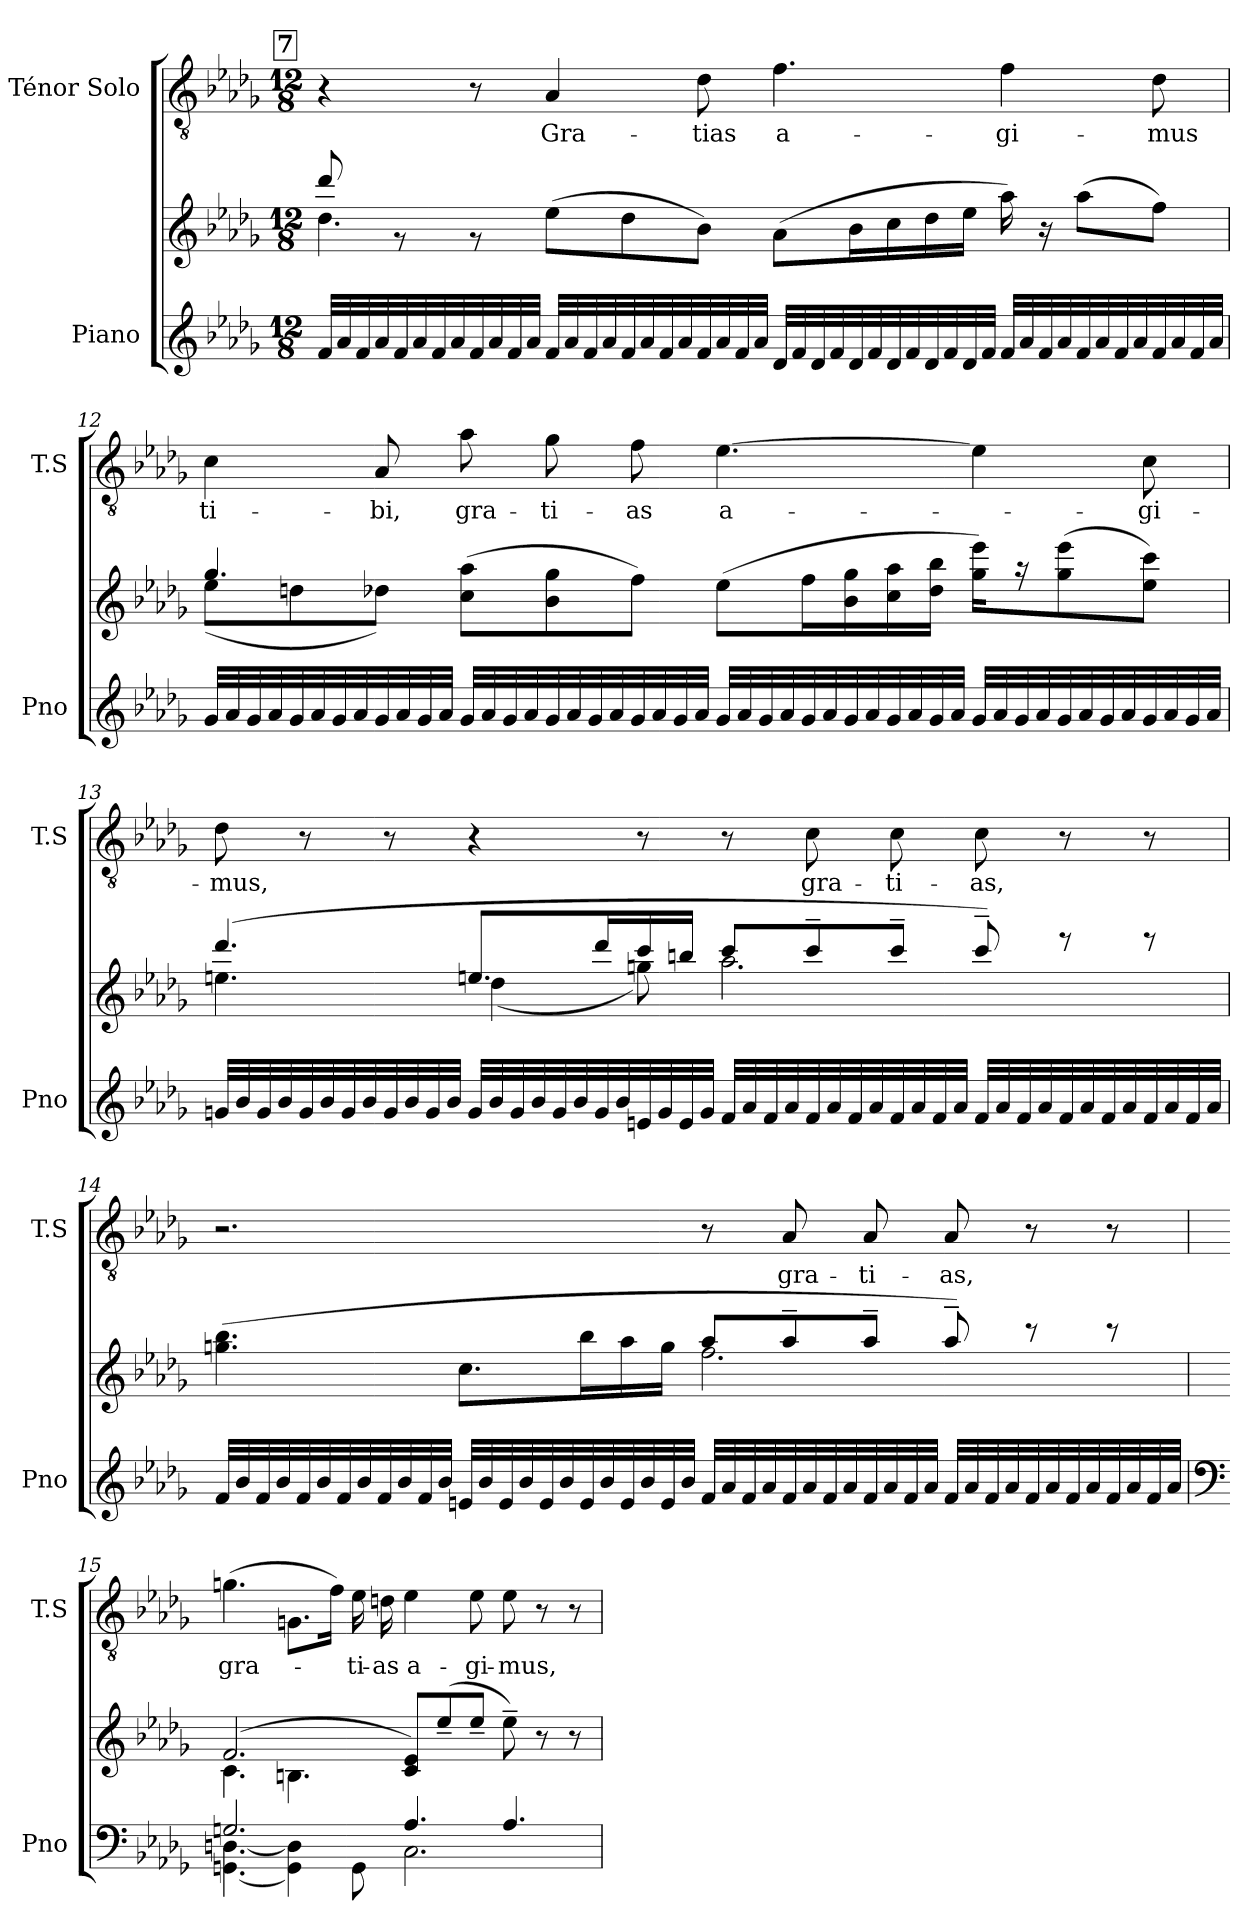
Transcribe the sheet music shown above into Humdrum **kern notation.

**kern	**kern	**kern	**text
*part2	*part2	*part1	*part1
*staff3	*staff2	*staff1	*staff1
*I"Piano	*	*I"Ténor Solo	*
*I'Pno	*	*I'T.S	*
!!LO:LB:g=z
*clefG2	*clefG2	*clefGv2	*
*k[b-e-a-d-g-]	*k[b-e-a-d-g-]	*k[b-e-a-d-g-]	*
*M12/8	*M12/8	*M12/8	*
!!LO:REH:place=s1:a:B:fs=14:t=7
=11	=11	=11	=11
*	*^	*	*
32f/LLL	4.dd-\	8ddd-/	4r	.
32a-/	.	.	.	.
32f/	.	.	.	.
32a-/	.	.	.	.
32f/	.	8r	.	.
32a-/	.	.	.	.
32f/	.	.	.	.
32a-/	.	.	.	.
32f/	.	8r	8r	.
32a-/	.	.	.	.
32f/	.	.	.	.
32a-/JJJ	.	.	.	.
!	!	!	!	!LO:LY:b
32f/LLL	(>8ee-\L	1ryy	4A-/	Gra-
32a-/	.	.	.	.
32f/	.	.	.	.
32a-/	.	.	.	.
32f/	8dd-\	.	.	.
32a-/	.	.	.	.
32f/	.	.	.	.
32a-/	.	.	.	.
!	!	!	!	!LO:LY:b
32f/	8b-\J)	.	8d-\	-tias
32a-/	.	.	.	.
32f/	.	.	.	.
32a-/JJJ	.	.	.	.
!	!	!	!	!LO:LY:b
32d-/LLL	(>8a-\L	.	4.f\	a-
32f/	.	.	.	.
32d-/	.	.	.	.
32f/	.	.	.	.
32d-/	16b-\L	.	.	.
32f/	.	.	.	.
32d-/	16cc\	.	.	.
32f/	.	.	.	.
32d-/	16dd-\	.	.	.
32f/	.	.	.	.
32d-/	16ee-\JJ	.	.	.
32f/JJJ	.	.	.	.
!	!	!	!	!LO:LY:b
32f/LLL	16aa-\)	.	4f\	-gi-
32a-/	.	.	.	.
32f/	16r	.	.	.
32a-/	.	.	.	.
32f/	(>8aa-\L	.	.	.
32a-/	.	.	.	.
32f/	.	.	.	.
32a-/	.	.	.	.
!	!	!	!	!LO:LY:b
32f/	8ff\J)	8ryy	8d-\	-mus
32a-/	.	.	.	.
32f/	.	.	.	.
32a-/JJJ	.	.	.	.
!!LO:LB:g=z
=12	=12	=12	=12	=12
!	!	!	!	!LO:LY:b
32g-/LLL	4.gg-/	(<8ee-\L	4c\	ti-
32a-/	.	.	.	.
32g-/	.	.	.	.
32a-/	.	.	.	.
32g-/	.	8ddn\	.	.
32a-/	.	.	.	.
32g-/	.	.	.	.
32a-/	.	.	.	.
!	!	!	!	!LO:LY:b
32g-/	.	8dd-X\J)	8A-/	-bi,
32a-/	.	.	.	.
32g-/	.	.	.	.
32a-/JJJ	.	.	.	.
!	!	!	!	!LO:LY:b
32g-/LLL	(>8cc\ 8aa-\L	1ryy	8a-\	gra-
32a-/	.	.	.	.
32g-/	.	.	.	.
32a-/	.	.	.	.
!	!	!	!	!LO:LY:b
32g-/	8b-\ 8gg-\	.	8g-\	-ti-
32a-/	.	.	.	.
32g-/	.	.	.	.
32a-/	.	.	.	.
!	!	!	!	!LO:LY:b
32g-/	8ff\J)	.	8f\	-as
32a-/	.	.	.	.
32g-/	.	.	.	.
32a-/JJJ	.	.	.	.
!	!	!	!	!LO:LY:b
32g-/LLL	(>8ee-\L	.	[4.e-\	a-
32a-/	.	.	.	.
32g-/	.	.	.	.
32a-/	.	.	.	.
32g-/	16ff\L	.	.	.
32a-/	.	.	.	.
32g-/	16b-\ 16gg-\	.	.	.
32a-/	.	.	.	.
32g-/	16cc\ 16aa-\	.	.	.
32a-/	.	.	.	.
32g-/	16dd-\ 16bb-\JJ	.	.	.
32a-/JJJ	.	.	.	.
32g-/LLL	16gg-\ 16eee-\KL)	.	4e-\]	.
32a-/	.	.	.	.
32g-/	16r	.	.	.
32a-/	.	.	.	.
32g-/	(>8gg-\ 8eee-\	.	.	.
32a-/	.	.	.	.
32g-/	.	.	.	.
32a-/	.	.	.	.
!	!	!	!	!LO:LY:b
32g-/	8ee-\ 8ccc\J)	8ryy	8c\	-gi-
32a-/	.	.	.	.
32g-/	.	.	.	.
32a-/JJJ	.	.	.	.
!!LO:PB:g=z
=13	=13	=13	=13	=13
!	!	!	!	!LO:LY:b
32gn/LLL	(>4.ddd-/	4.een\	8d-\	-mus,
32b-/	.	.	.	.
32g/	.	.	.	.
32b-/	.	.	.	.
32g/	.	.	8r	.
32b-/	.	.	.	.
32g/	.	.	.	.
32b-/	.	.	.	.
32g/	.	.	8r	.
32b-/	.	.	.	.
32g/	.	.	.	.
32b-/JJJ	.	.	.	.
32g/LLL	8.een/L	(<4dd-\	4r	.
32b-/	.	.	.	.
32g/	.	.	.	.
32b-/	.	.	.	.
32g/	.	.	.	.
32b-/	.	.	.	.
32g/	16ddd-/L	.	.	.
32b-/	.	.	.	.
32en/	16ccc/	8ggn\)	8r	.
32g/	.	.	.	.
32e/	16bbn/JJ	.	.	.
32g/JJJ	.	.	.	.
32f/LLL	8ccc/L	2.aa-\	8r	.
32a-/	.	.	.	.
32f/	.	.	.	.
32a-/	.	.	.	.
!	!	!	!	!LO:LY:b
32f/	8ccc~/	.	8c\	gra-
32a-/	.	.	.	.
32f/	.	.	.	.
32a-/	.	.	.	.
!	!	!	!	!LO:LY:b
32f/	8ccc~/J	.	8c\	-ti-
32a-/	.	.	.	.
32f/	.	.	.	.
32a-/JJJ	.	.	.	.
!	!	!	!	!LO:LY:b
32f/LLL	8ccc~/)	.	8c\	-as,
32a-/	.	.	.	.
32f/	.	.	.	.
32a-/	.	.	.	.
32f/	8r	.	8r	.
32a-/	.	.	.	.
32f/	.	.	.	.
32a-/	.	.	.	.
32f/	8r	.	8r	.
32a-/	.	.	.	.
32f/	.	.	.	.
32a-/JJJ	.	.	.	.
!!LO:LB:g=z
=14	=14	=14	=14	=14
32f/LLL	(>4.ggn\ 4.bb-\	2.ryy	2.r	.
32b-/	.	.	.	.
32f/	.	.	.	.
32b-/	.	.	.	.
32f/	.	.	.	.
32b-/	.	.	.	.
32f/	.	.	.	.
32b-/	.	.	.	.
32f/	.	.	.	.
32b-/	.	.	.	.
32f/	.	.	.	.
32b-/JJJ	.	.	.	.
32en/LLL	8.cc\L	.	.	.
32b-/	.	.	.	.
32e/	.	.	.	.
32b-/	.	.	.	.
32e/	.	.	.	.
32b-/	.	.	.	.
32e/	16bb-\L	.	.	.
32b-/	.	.	.	.
32e/	16aa-\	.	.	.
32b-/	.	.	.	.
32e/	16gg\JJ	.	.	.
32b-/JJJ	.	.	.	.
32f/LLL	8aa-/L	2.ff\	8r	.
32a-/	.	.	.	.
32f/	.	.	.	.
32a-/	.	.	.	.
!	!	!	!	!LO:LY:b
32f/	8aa-~/	.	8A-/	gra-
32a-/	.	.	.	.
32f/	.	.	.	.
32a-/	.	.	.	.
!	!	!	!	!LO:LY:b
32f/	8aa-~/J	.	8A-/	-ti-
32a-/	.	.	.	.
32f/	.	.	.	.
32a-/JJJ	.	.	.	.
!	!	!	!	!LO:LY:b
32f/LLL	8aa-~/)	.	8A-/	-as,
32a-/	.	.	.	.
32f/	.	.	.	.
32a-/	.	.	.	.
32f/	8r	.	8r	.
32a-/	.	.	.	.
32f/	.	.	.	.
32a-/	.	.	.	.
32f/	8r	.	8r	.
32a-/	.	.	.	.
32f/	.	.	.	.
32a-/JJJ	.	.	.	.
!!LO:LB:g=z
=15	=15	=15	=15	=15
*clefF4	*	*	*	*
*^	*	*	*	*
!	!	!	!	!	!LO:LY:b
2.Gn/	[4.GGn\ [4.Dn\	(>2.f/	4.c\	(>4.gn\	gra-
.	4GG\] 4D\]	.	4.Bn\	8.Gn\L	.
.	.	.	.	16f\Jk)	.
!	!	!	!	!	!LO:LY:b
.	8GG\	.	.	16e-\	-ti-
!	!	!	!	!	!LO:LY:b
.	.	.	.	16dn\	-as
!	!	!	!	!	!LO:LY:b
4.A-/	2.C\	(8c/ 8e-/L)	2.ryy	4e-\	a-
.	.	(>8ee-~/	.	.	.
!	!	!	!	!	!LO:LY:b
.	.	8ee-~/J	.	8e-\	-gi-
!	!	!	!	!	!LO:LY:b
4.A-/	.	8ee-~\)	.	8e-\	-mus,
.	.	8r	.	8r	.
.	.	8r	.	8r	.
*v	*v	*	*	*	*
*	*v	*v	*	*
=	=	=	=
*-	*-	*-	*-
